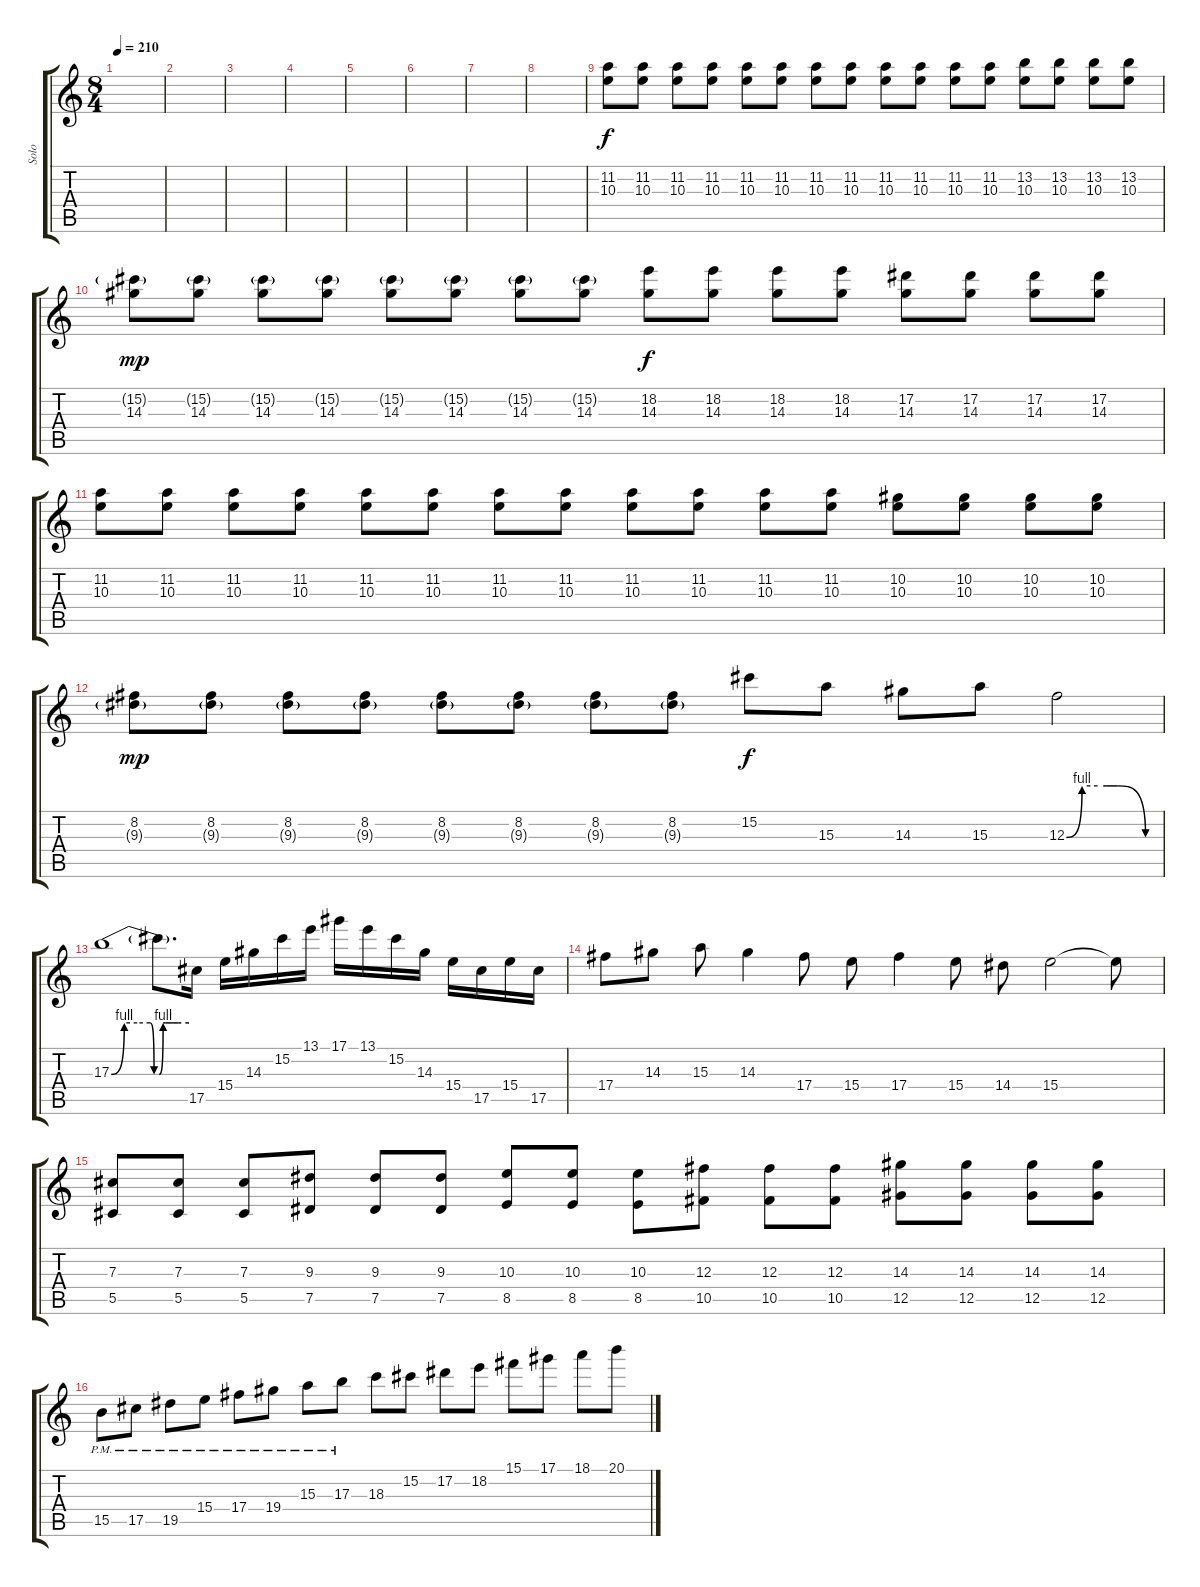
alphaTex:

\track ("Solo" "Solo") {instrument distortionguitar}
\staff {score tabs}
\tuning (Eb4 Bb3 Gb3 Db3 Ab2 Db2) {hide}
\ts (8 4)
\tempo 210
\clef g2
\ks c
|
|
|
|
|
|
|
|
(11.2 10.3).8 (11.2 10.3).8 (11.2 10.3).8 (11.2 10.3).8 (11.2 10.3).8 (11.2 10.3).8 (11.2 10.3).8 (11.2 10.3).8 (11.2 10.3).8 (11.2 10.3).8 (11.2 10.3).8 (11.2 10.3).8 (13.2 10.3).8 (13.2 10.3).8 (13.2 10.3).8 (13.2 10.3).8 |
(15.2{g} 14.3).8{dy mp} (15.2{g} 14.3).8 (15.2{g} 14.3).8 (15.2{g} 14.3).8 (15.2{g} 14.3).8 (15.2{g} 14.3).8 (15.2{g} 14.3).8 (15.2{g} 14.3).8 (18.2 14.3).8{dy f} (18.2 14.3).8 (18.2 14.3).8 (18.2 14.3).8 (17.2 14.3).8 (17.2 14.3).8 (17.2 14.3).8 (17.2 14.3).8 |
(11.2 10.3).8 (11.2 10.3).8 (11.2 10.3).8 (11.2 10.3).8 (11.2 10.3).8 (11.2 10.3).8 (11.2 10.3).8 (11.2 10.3).8 (11.2 10.3).8 (11.2 10.3).8 (11.2 10.3).8 (11.2 10.3).8 (10.2 10.3).8 (10.2 10.3).8 (10.2 10.3).8 (10.2 10.3).8 |
(8.2 9.3{g}).8{dy mp} (8.2 9.3{g}).8 (8.2 9.3{g}).8 (8.2 9.3{g}).8 (8.2 9.3{g}).8 (8.2 9.3{g}).8 (8.2 9.3{g}).8 (8.2 9.3{g}).8 15.2.8{dy f} 15.3.8 14.3.8 15.3.8 12.3{be (custom 0 0 10 4 20 4 26 4 30 4 33 4 51 0 60 0)}.2 |
17.3{be (custom 0 0 10 4 20 4 30 4 33 0 37 0 40 4 42 4 47 4 52 4 54 4 60 4)}.1 17.3{t}.8{d} 17.5.16 15.4.16 14.3.16 15.2.16 13.1.16 17.1.16 13.1.16 15.2.16 14.3.16 15.4.16 17.5.16 15.4.16 17.5.16 |
17.4.8 14.3.8 15.3.8 14.3.4 17.4.8 15.4.8 17.4.4 15.4.8 14.4.8 15.4.2 15.4{t}.8 |
(7.3 5.5).8 (7.3 5.5).8 (7.3 5.5).8 (9.3 7.5).8 (9.3 7.5).8 (9.3 7.5).8 (10.3 8.5).8 (10.3 8.5).8 (10.3 8.5).8 (12.3 10.5).8 (12.3 10.5).8 (12.3 10.5).8 (14.3 12.5).8 (14.3 12.5).8 (14.3 12.5).8 (14.3 12.5).8 |
15.5{pm}.8 17.5{pm}.8 19.5{pm}.8 15.4{pm}.8 17.4{pm}.8 19.4{pm}.8 15.3{pm}.8 17.3{pm}.8 18.3.8 15.2.8 17.2.8 18.2.8 15.1.8 17.1.8 18.1.8 20.1.8
